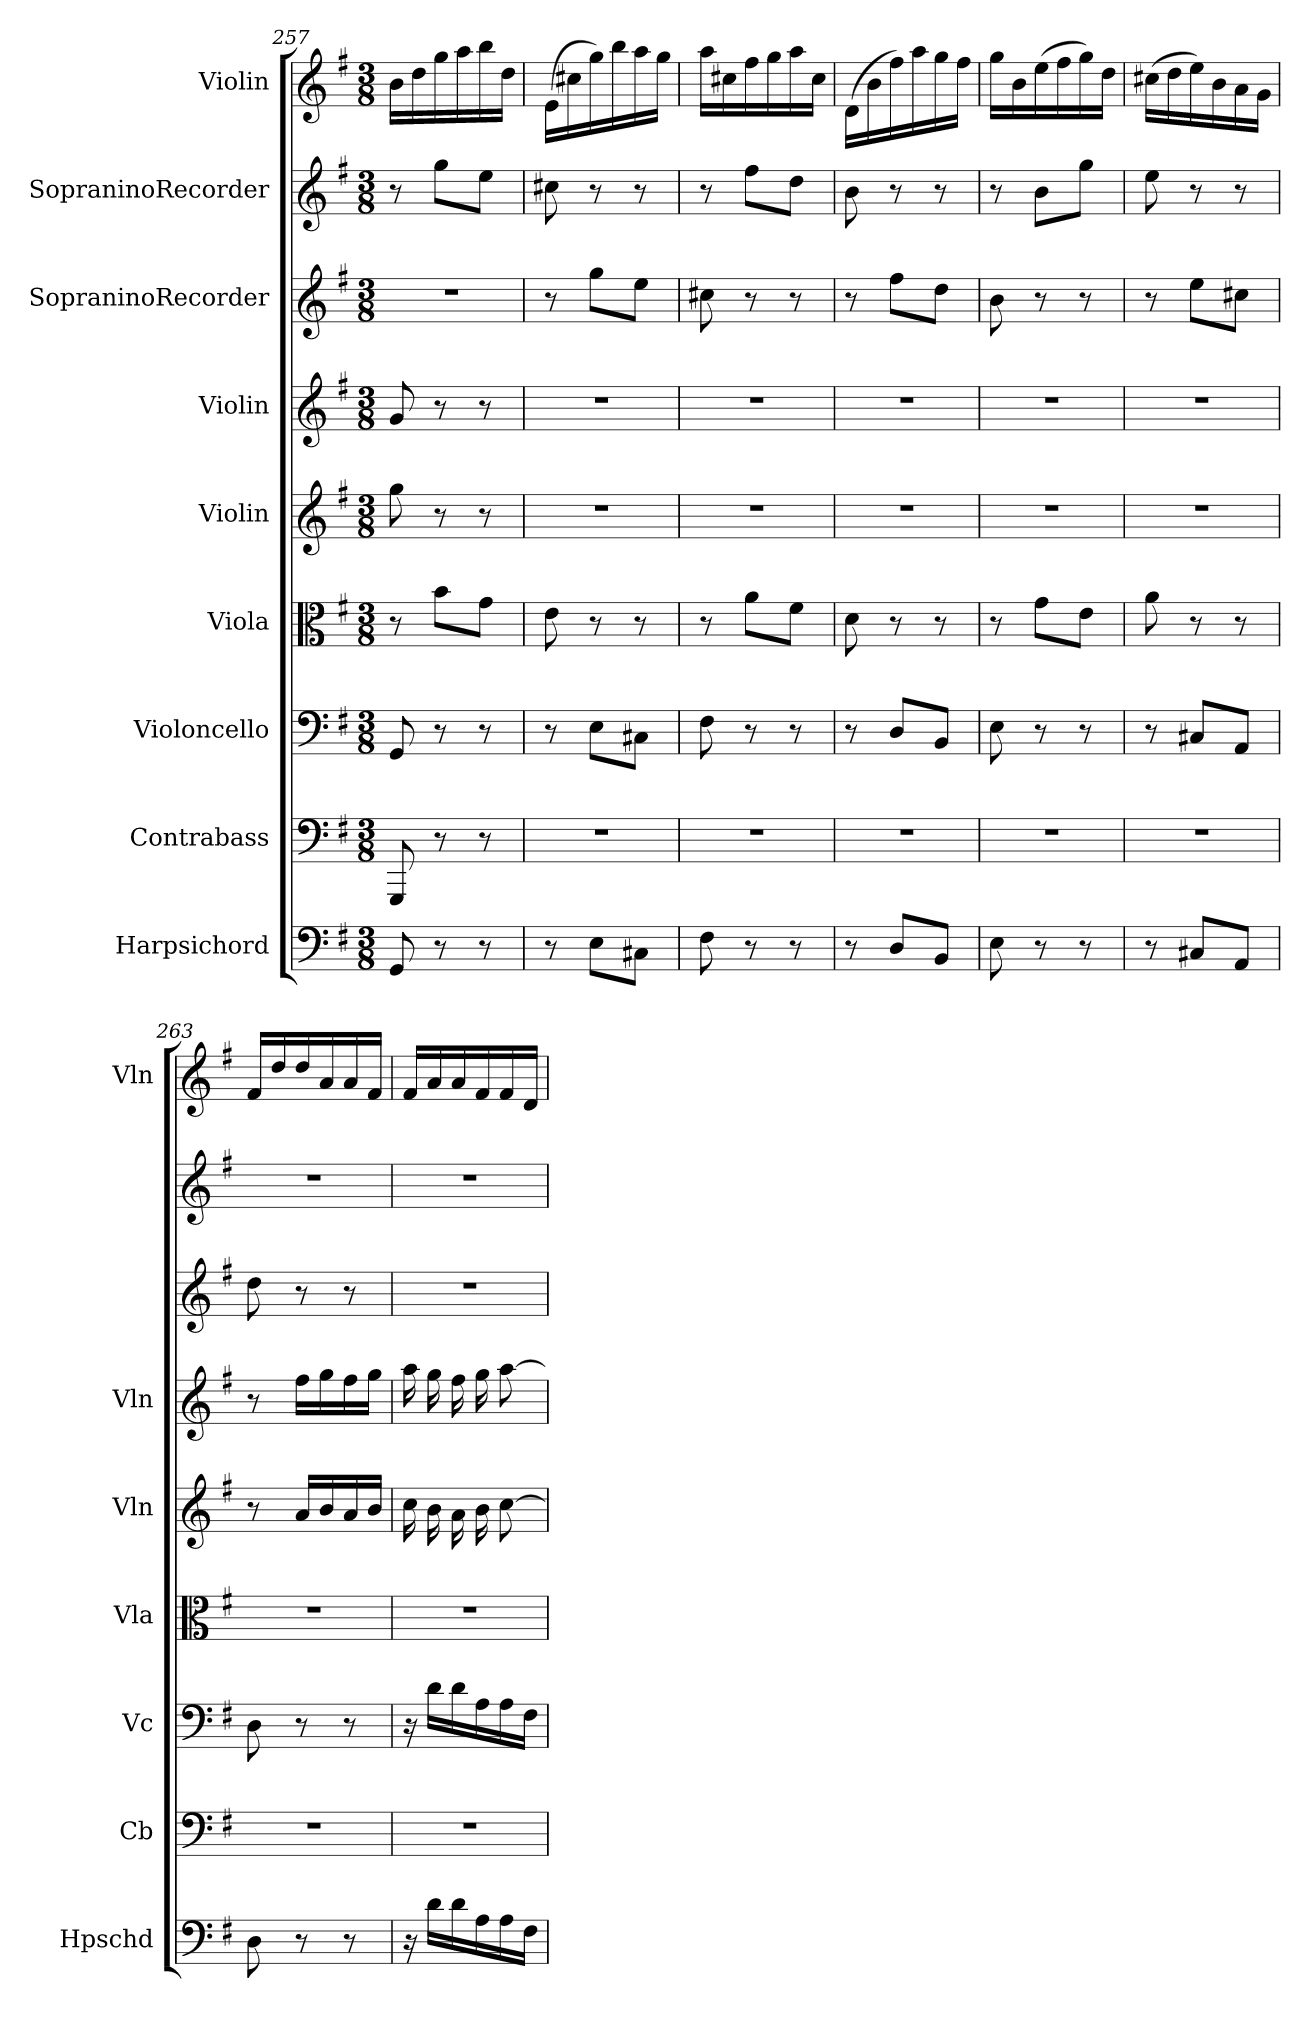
**kern	**kern	**kern	**kern	**kern	**kern	**kern	**kern	**kern
*part9	*part8	*part7	*part6	*part5	*part4	*part3	*part2	*part1
*staff9	*staff8	*staff7	*staff6	*staff5	*staff4	*staff3	*staff2	*staff1
*I"Harpsichord	*I"Contrabass	*I"Violoncello	*I"Viola	*I"Violin	*I"Violin	*I"SopraninoRecorder	*I"SopraninoRecorder	*I"Violin
*I'Hpschd	*I'Cb	*I'Vc	*I'Vla	*I'Vln	*I'Vln	*	*	*I'Vln
*clefF4	*clefF4	*clefF4	*clefC3	*clefG2	*clefG2	*clefG2	*clefG2	*clefG2
*k[f#]	*k[f#]	*k[f#]	*k[f#]	*k[f#]	*k[f#]	*k[f#]	*k[f#]	*k[f#]
*G:	*G:	*G:	*G:	*G:	*G:	*G:	*G:	*G:
*M3/8	*M3/8	*M3/8	*M3/8	*M3/8	*M3/8	*M3/8	*M3/8	*M3/8
=257	=257	=257	=257	=257	=257	=257	=257	=257
8GG/	8GGG/	8GG/	8r	8gg\	8g/	4.r	8r	16b\LL
.	.	.	.	.	.	.	.	16dd\
8r	8r	8r	8b\L	8r	8r	.	8gg\L	16gg\
.	.	.	.	.	.	.	.	16aa\
8r	8r	8r	8g\J	8r	8r	.	8ee\J	16bb\
.	.	.	.	.	.	.	.	16dd\JJ
=258	=258	=258	=258	=258	=258	=258	=258	=258
8r	4.r	8r	8e\	4.r	4.r	8r	8cc#X\	(16e\LL
.	.	.	.	.	.	.	.	16cc#X\
8E\L	.	8E\L	8r	.	.	8gg\L	8r	16gg\)
.	.	.	.	.	.	.	.	16bb\
8C#X\J	.	8C#X\J	8r	.	.	8ee\J	8r	16aa\
.	.	.	.	.	.	.	.	16gg\JJ
=259	=259	=259	=259	=259	=259	=259	=259	=259
8F#\	4.r	8F#\	8r	4.r	4.r	8cc#X\	8r	16aa\LL
.	.	.	.	.	.	.	.	16cc#X\
8r	.	8r	8a\L	.	.	8r	8ff#\L	16ff#\
.	.	.	.	.	.	.	.	16gg\
8r	.	8r	8f#\J	.	.	8r	8dd\J	16aa\
.	.	.	.	.	.	.	.	16cc#\JJ
=260	=260	=260	=260	=260	=260	=260	=260	=260
8r	4.r	8r	8d\	4.r	4.r	8r	8b\	(16d\LL
.	.	.	.	.	.	.	.	16b\
8D/L	.	8D/L	8r	.	.	8ff#\L	8r	16ff#\)
.	.	.	.	.	.	.	.	16aa\
8BB/J	.	8BB/J	8r	.	.	8dd\J	8r	16gg\
.	.	.	.	.	.	.	.	16ff#\JJ
=261	=261	=261	=261	=261	=261	=261	=261	=261
8E\	4.r	8E\	8r	4.r	4.r	8b\	8r	16gg\LL
.	.	.	.	.	.	.	.	16b\
8r	.	8r	8g\L	.	.	8r	8b\L	(16ee\
.	.	.	.	.	.	.	.	16ff#\
8r	.	8r	8e\J	.	.	8r	8gg\J	16gg\)
.	.	.	.	.	.	.	.	16dd\JJ
=262	=262	=262	=262	=262	=262	=262	=262	=262
8r	4.r	8r	8a\	4.r	4.r	8r	8ee\	(16cc#X\LL
.	.	.	.	.	.	.	.	16dd\
8C#X/L	.	8C#X/L	8r	.	.	8ee\L	8r	16ee\)
.	.	.	.	.	.	.	.	16b\
8AA/J	.	8AA/J	8r	.	.	8cc#X\J	8r	16a\
.	.	.	.	.	.	.	.	16g\JJ
=263	=263	=263	=263	=263	=263	=263	=263	=263
8D\	4.r	8D\	4.r	8r	8r	8dd\	4.r	16f#/LL
.	.	.	.	.	.	.	.	16dd/
8r	.	8r	.	16a/LL	16ff#\LL	8r	.	16dd/
.	.	.	.	16b/	16gg\	.	.	16a/
8r	.	8r	.	16a/	16ff#\	8r	.	16a/
.	.	.	.	16b/JJ	16gg\JJ	.	.	16f#/JJ
=264	=264	=264	=264	=264	=264	=264	=264	=264
16r	4.r	16r	4.r	16cc\	16aa\	4.r	4.r	16f#/LL
16d\LL	.	16d\LL	.	16b\	16gg\	.	.	16a/
16d\	.	16d\	.	16a\	16ff#\	.	.	16a/
16A\	.	16A\	.	16b\	16gg\	.	.	16f#/
16A\	.	16A\	.	[8cc\	[8aa\	.	.	16f#/
16F#\JJ	.	16F#\JJ	.	.	.	.	.	16d/JJ
=	=	=	=	=	=	=	=	=
*-	*-	*-	*-	*-	*-	*-	*-	*-
